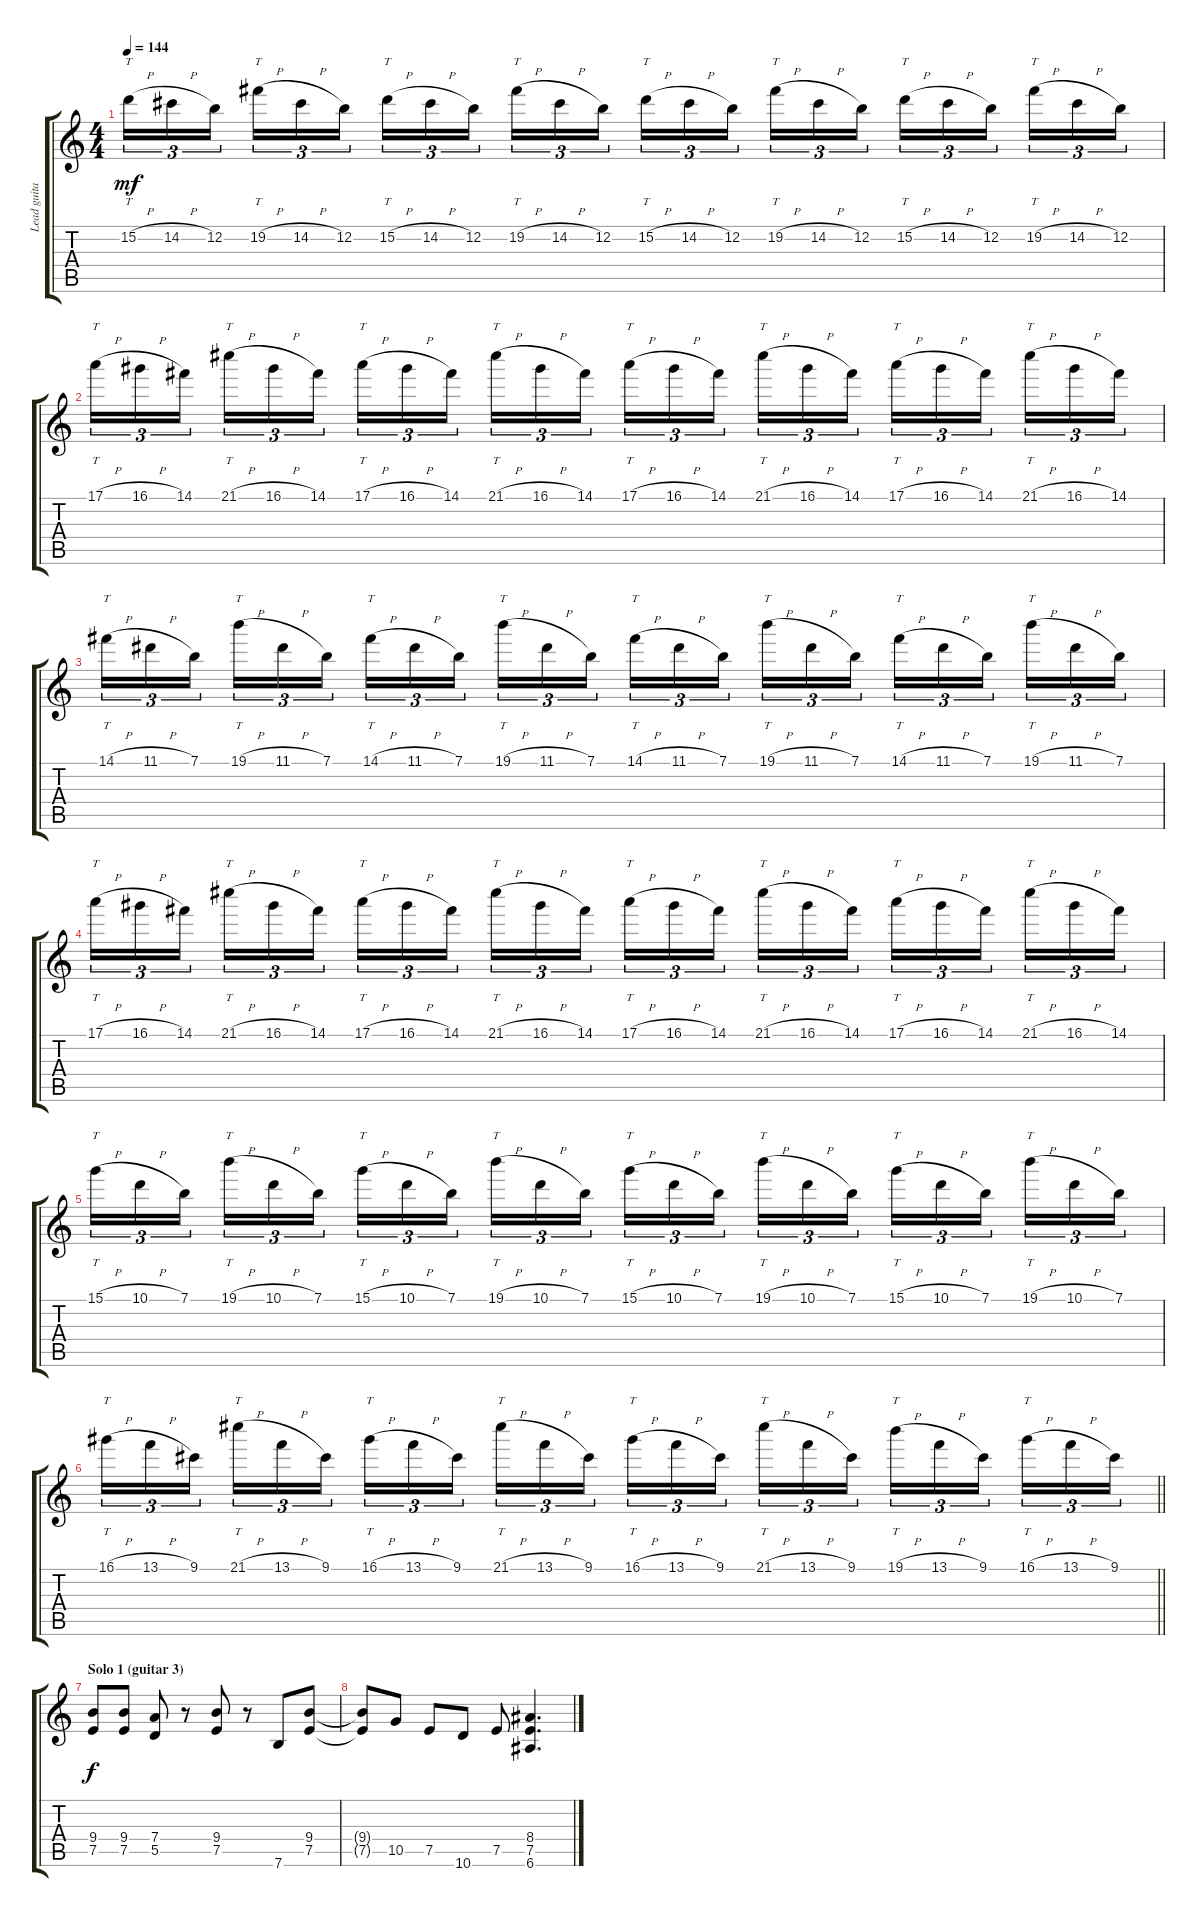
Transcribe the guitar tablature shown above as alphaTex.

\track ("Lead guitar (single coil)" "Lead guita") {instrument overdrivenguitar}
\staff {score tabs}
\tuning (E4 B3 G3 D3 A2 E2) {hide}
\ts (4 4)
\tempo 144
\clef g2
\ks c
15.2{h}.16{tt tu (3 2) dy mf} 14.2{h}.16{tu (3 2)} 12.2.16{tu (3 2) beam splitsecondary} 19.2{h}.16{tt tu (3 2)} 14.2{h}.16{tu (3 2)} 12.2.16{tu (3 2)} 15.2{h}.16{tt tu (3 2)} 14.2{h}.16{tu (3 2)} 12.2.16{tu (3 2) beam splitsecondary} 19.2{h}.16{tt tu (3 2)} 14.2{h}.16{tu (3 2)} 12.2.16{tu (3 2)} 15.2{h}.16{tt tu (3 2)} 14.2{h}.16{tu (3 2)} 12.2.16{tu (3 2) beam splitsecondary} 19.2{h}.16{tt tu (3 2)} 14.2{h}.16{tu (3 2)} 12.2.16{tu (3 2)} 15.2{h}.16{tt tu (3 2)} 14.2{h}.16{tu (3 2)} 12.2.16{tu (3 2) beam splitsecondary} 19.2{h}.16{tt tu (3 2)} 14.2{h}.16{tu (3 2)} 12.2.16{tu (3 2)} |
17.1{h}.16{tt tu (3 2)} 16.1{h}.16{tu (3 2)} 14.1.16{tu (3 2) beam splitsecondary} 21.1{h}.16{tt tu (3 2)} 16.1{h}.16{tu (3 2)} 14.1.16{tu (3 2)} 17.1{h}.16{tt tu (3 2)} 16.1{h}.16{tu (3 2)} 14.1.16{tu (3 2) beam splitsecondary} 21.1{h}.16{tt tu (3 2)} 16.1{h}.16{tu (3 2)} 14.1.16{tu (3 2)} 17.1{h}.16{tt tu (3 2)} 16.1{h}.16{tu (3 2)} 14.1.16{tu (3 2) beam splitsecondary} 21.1{h}.16{tt tu (3 2)} 16.1{h}.16{tu (3 2)} 14.1.16{tu (3 2)} 17.1{h}.16{tt tu (3 2)} 16.1{h}.16{tu (3 2)} 14.1.16{tu (3 2) beam splitsecondary} 21.1{h}.16{tt tu (3 2)} 16.1{h}.16{tu (3 2)} 14.1.16{tu (3 2)} |
14.1{h}.16{tt tu (3 2)} 11.1{h}.16{tu (3 2)} 7.1.16{tu (3 2) beam splitsecondary} 19.1{h}.16{tt tu (3 2)} 11.1{h}.16{tu (3 2)} 7.1.16{tu (3 2)} 14.1{h}.16{tt tu (3 2)} 11.1{h}.16{tu (3 2)} 7.1.16{tu (3 2) beam splitsecondary} 19.1{h}.16{tt tu (3 2)} 11.1{h}.16{tu (3 2)} 7.1.16{tu (3 2)} 14.1{h}.16{tt tu (3 2)} 11.1{h}.16{tu (3 2)} 7.1.16{tu (3 2) beam splitsecondary} 19.1{h}.16{tt tu (3 2)} 11.1{h}.16{tu (3 2)} 7.1.16{tu (3 2)} 14.1{h}.16{tt tu (3 2)} 11.1{h}.16{tu (3 2)} 7.1.16{tu (3 2) beam splitsecondary} 19.1{h}.16{tt tu (3 2)} 11.1{h}.16{tu (3 2)} 7.1.16{tu (3 2)} |
17.1{h}.16{tt tu (3 2)} 16.1{h}.16{tu (3 2)} 14.1.16{tu (3 2) beam splitsecondary} 21.1{h}.16{tt tu (3 2)} 16.1{h}.16{tu (3 2)} 14.1.16{tu (3 2)} 17.1{h}.16{tt tu (3 2)} 16.1{h}.16{tu (3 2)} 14.1.16{tu (3 2) beam splitsecondary} 21.1{h}.16{tt tu (3 2)} 16.1{h}.16{tu (3 2)} 14.1.16{tu (3 2)} 17.1{h}.16{tt tu (3 2)} 16.1{h}.16{tu (3 2)} 14.1.16{tu (3 2) beam splitsecondary} 21.1{h}.16{tt tu (3 2)} 16.1{h}.16{tu (3 2)} 14.1.16{tu (3 2)} 17.1{h}.16{tt tu (3 2)} 16.1{h}.16{tu (3 2)} 14.1.16{tu (3 2) beam splitsecondary} 21.1{h}.16{tt tu (3 2)} 16.1{h}.16{tu (3 2)} 14.1.16{tu (3 2)} |
15.1{h}.16{tt tu (3 2)} 10.1{h}.16{tu (3 2)} 7.1.16{tu (3 2) beam splitsecondary} 19.1{h}.16{tt tu (3 2)} 10.1{h}.16{tu (3 2)} 7.1.16{tu (3 2)} 15.1{h}.16{tt tu (3 2)} 10.1{h}.16{tu (3 2)} 7.1.16{tu (3 2) beam splitsecondary} 19.1{h}.16{tt tu (3 2)} 10.1{h}.16{tu (3 2)} 7.1.16{tu (3 2)} 15.1{h}.16{tt tu (3 2)} 10.1{h}.16{tu (3 2)} 7.1.16{tu (3 2) beam splitsecondary} 19.1{h}.16{tt tu (3 2)} 10.1{h}.16{tu (3 2)} 7.1.16{tu (3 2)} 15.1{h}.16{tt tu (3 2)} 10.1{h}.16{tu (3 2)} 7.1.16{tu (3 2) beam splitsecondary} 19.1{h}.16{tt tu (3 2)} 10.1{h}.16{tu (3 2)} 7.1.16{tu (3 2)} |
\barLineRight lightlight
16.1{h}.16{tt tu (3 2)} 13.1{h}.16{tu (3 2)} 9.1.16{tu (3 2) beam splitsecondary} 21.1{h}.16{tt tu (3 2)} 13.1{h}.16{tu (3 2)} 9.1.16{tu (3 2)} 16.1{h}.16{tt tu (3 2)} 13.1{h}.16{tu (3 2)} 9.1.16{tu (3 2) beam splitsecondary} 21.1{h}.16{tt tu (3 2)} 13.1{h}.16{tu (3 2)} 9.1.16{tu (3 2)} 16.1{h}.16{tt tu (3 2)} 13.1{h}.16{tu (3 2)} 9.1.16{tu (3 2) beam splitsecondary} 21.1{h}.16{tt tu (3 2)} 13.1{h}.16{tu (3 2)} 9.1.16{tu (3 2)} 19.1{h}.16{tt tu (3 2)} 13.1{h}.16{tu (3 2)} 9.1.16{tu (3 2) beam splitsecondary} 16.1{h}.16{tt tu (3 2)} 13.1{h}.16{tu (3 2)} 9.1.16{tu (3 2)} |
\section ("" "Solo 1 (guitar 3)")
(9.4 7.5).8{dy f volume 11} (9.4 7.5).8 (7.4 5.5).8 r.8 (9.4 7.5).8 r.8 7.6.8 (9.4 7.5).8 |
(9.4{t} 7.5{t}).8 10.5.8 7.5.8 10.6.8 7.5.8 (8.4 7.5 6.6).4{d}
